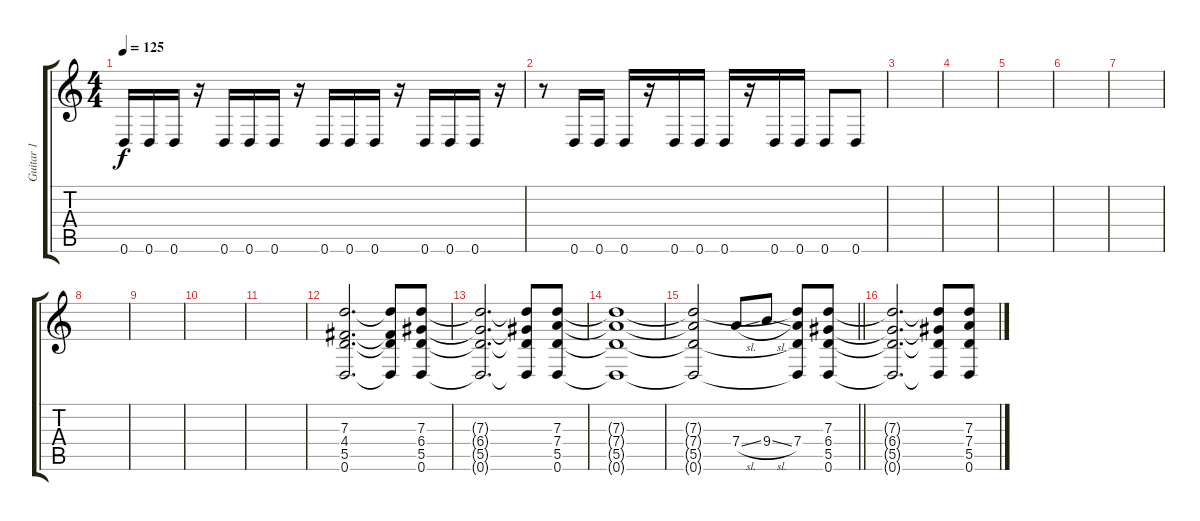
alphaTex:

\track ("Guitar 1" "Guitar 1") {instrument distortionguitar}
\staff {score tabs}
\tuning (E4 B3 G3 D3 A2 D2) {hide}
\ts (4 4)
\tempo 125
\clef g2
\ks c
0.6.16{dy f} 0.6.16 0.6.16 r.16 0.6.16 0.6.16 0.6.16 r.16 0.6.16 0.6.16 0.6.16 r.16 0.6.16 0.6.16 0.6.16 r.16 |
r.8 0.6.16 0.6.16 0.6.16 r.16 0.6.16 0.6.16 0.6.16 r.16 0.6.16 0.6.16 0.6.8 0.6.8 |
|
|
|
|
|
|
|
|
|
(7.3 4.4 5.5 0.6).2{d} (7.3{t} 4.4{t} 5.5{t} 0.6{t}).8 (7.3 6.4 5.5 0.6).8 |
(7.3{t} 6.4{t} 5.5{t} 0.6{t}).2{d} (7.3{t} 6.4{t} 5.5{t} 0.6{t}).8 (7.3 7.4 5.5 0.6).8 |
(7.3{t} 7.4{t} 5.5{t} 0.6{t}).1 |
\barLineRight lightlight
(7.3{t} 7.4{t} 5.5{t} 0.6{t}).2 7.4{sl}.8 9.4{sl}.8 (7.3{t} 7.4 5.5{t} 0.6{t}).8 (7.3 6.4 5.5 0.6).8 |
(7.3{t} 6.4{t} 5.5{t} 0.6{t}).2{d} (7.3{t} 6.4{t} 5.5{t} 0.6{t}).8 (7.3 7.4 5.5 0.6).8
